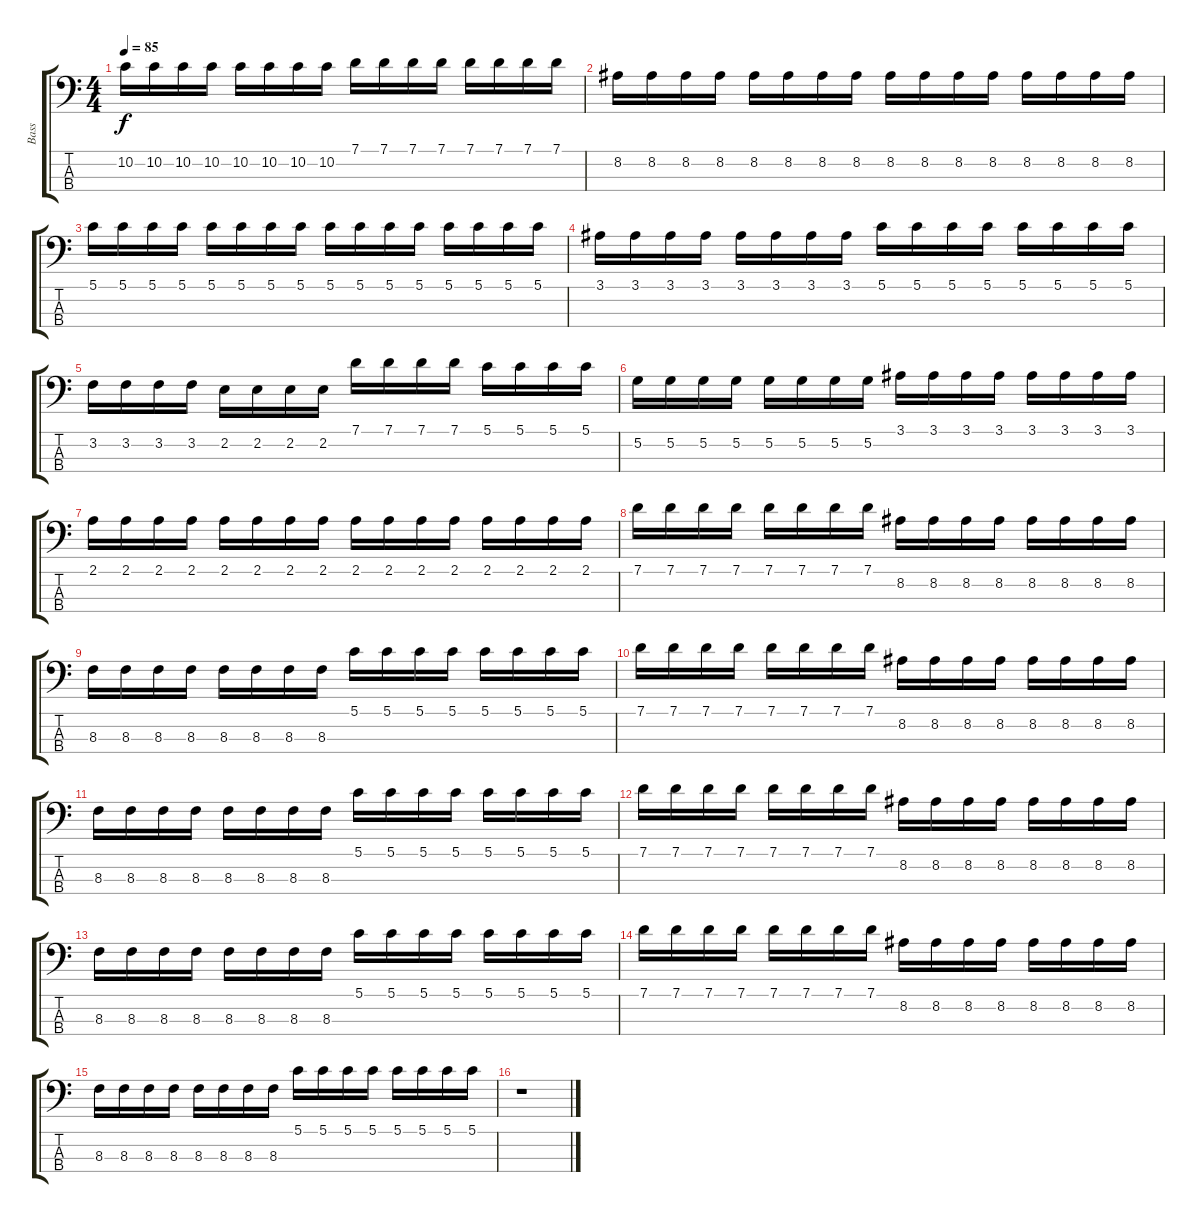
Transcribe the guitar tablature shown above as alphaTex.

\track ("Bass" "Bass") {instrument electricbasspick}
\staff {score tabs}
\tuning (G2 D2 A1 E1) {hide}
\ts (4 4)
\tempo 85
\clef f4
\ks c
10.2.16{dy f} 10.2.16 10.2.16 10.2.16 10.2.16 10.2.16 10.2.16 10.2.16 7.1.16 7.1.16 7.1.16 7.1.16 7.1.16 7.1.16 7.1.16 7.1.16 |
8.2.16 8.2.16 8.2.16 8.2.16 8.2.16 8.2.16 8.2.16 8.2.16 8.2.16 8.2.16 8.2.16 8.2.16 8.2.16 8.2.16 8.2.16 8.2.16 |
5.1.16 5.1.16 5.1.16 5.1.16 5.1.16 5.1.16 5.1.16 5.1.16 5.1.16 5.1.16 5.1.16 5.1.16 5.1.16 5.1.16 5.1.16 5.1.16 |
3.1.16 3.1.16 3.1.16 3.1.16 3.1.16 3.1.16 3.1.16 3.1.16 5.1.16 5.1.16 5.1.16 5.1.16 5.1.16 5.1.16 5.1.16 5.1.16 |
3.2.16 3.2.16 3.2.16 3.2.16 2.2.16 2.2.16 2.2.16 2.2.16 7.1.16 7.1.16 7.1.16 7.1.16 5.1.16 5.1.16 5.1.16 5.1.16 |
5.2.16 5.2.16 5.2.16 5.2.16 5.2.16 5.2.16 5.2.16 5.2.16 3.1.16 3.1.16 3.1.16 3.1.16 3.1.16 3.1.16 3.1.16 3.1.16 |
2.1.16 2.1.16 2.1.16 2.1.16 2.1.16 2.1.16 2.1.16 2.1.16 2.1.16 2.1.16 2.1.16 2.1.16 2.1.16 2.1.16 2.1.16 2.1.16 |
7.1.16 7.1.16 7.1.16 7.1.16 7.1.16 7.1.16 7.1.16 7.1.16 8.2.16 8.2.16 8.2.16 8.2.16 8.2.16 8.2.16 8.2.16 8.2.16 |
8.3.16 8.3.16 8.3.16 8.3.16 8.3.16 8.3.16 8.3.16 8.3.16 5.1.16 5.1.16 5.1.16 5.1.16 5.1.16 5.1.16 5.1.16 5.1.16 |
7.1.16 7.1.16 7.1.16 7.1.16 7.1.16 7.1.16 7.1.16 7.1.16 8.2.16 8.2.16 8.2.16 8.2.16 8.2.16 8.2.16 8.2.16 8.2.16 |
8.3.16 8.3.16 8.3.16 8.3.16 8.3.16 8.3.16 8.3.16 8.3.16 5.1.16 5.1.16 5.1.16 5.1.16 5.1.16 5.1.16 5.1.16 5.1.16 |
7.1.16 7.1.16 7.1.16 7.1.16 7.1.16 7.1.16 7.1.16 7.1.16 8.2.16 8.2.16 8.2.16 8.2.16 8.2.16 8.2.16 8.2.16 8.2.16 |
8.3.16 8.3.16 8.3.16 8.3.16 8.3.16 8.3.16 8.3.16 8.3.16 5.1.16 5.1.16 5.1.16 5.1.16 5.1.16 5.1.16 5.1.16 5.1.16 |
7.1.16 7.1.16 7.1.16 7.1.16 7.1.16 7.1.16 7.1.16 7.1.16 8.2.16 8.2.16 8.2.16 8.2.16 8.2.16 8.2.16 8.2.16 8.2.16 |
8.3.16 8.3.16 8.3.16 8.3.16 8.3.16 8.3.16 8.3.16 8.3.16 5.1.16 5.1.16 5.1.16 5.1.16 5.1.16 5.1.16 5.1.16 5.1.16 |
r.1
